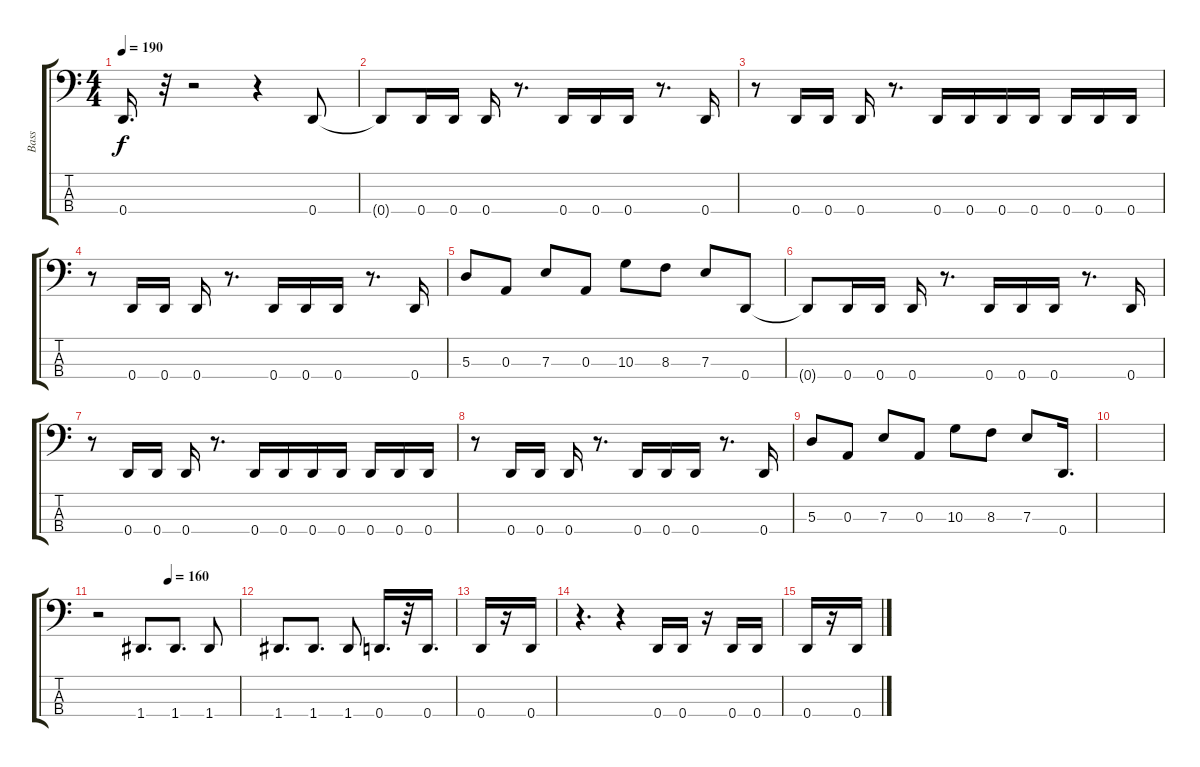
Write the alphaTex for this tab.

\track ("Bass" "Bass") {instrument electricbasspick}
\staff {score tabs}
\tuning (G2 D2 A1 D1) {hide}
\ts (4 4)
\tempo 190
\clef f4
\ks c
0.4.16{d dy f} r.32 r.2 r.4 0.4.8 |
0.4{t}.8 0.4.16 0.4.16 0.4.16 r.8{d} 0.4.16 0.4.16 0.4.16 r.8{d} 0.4.16 |
r.8 0.4.16 0.4.16 0.4.16 r.8{d} 0.4.16 0.4.16 0.4.16 0.4.16 0.4.16 0.4.16 0.4.16 |
r.8 0.4.16 0.4.16 0.4.16 r.8{d} 0.4.16 0.4.16 0.4.16 r.8{d} 0.4.16 |
5.3.8 0.3.8 7.3.8 0.3.8 10.3.8 8.3.8 7.3.8 0.4.8 |
0.4{t}.8 0.4.16 0.4.16 0.4.16 r.8{d} 0.4.16 0.4.16 0.4.16 r.8{d} 0.4.16 |
r.8 0.4.16 0.4.16 0.4.16 r.8{d} 0.4.16 0.4.16 0.4.16 0.4.16 0.4.16 0.4.16 0.4.16 |
r.8 0.4.16 0.4.16 0.4.16 r.8{d} 0.4.16 0.4.16 0.4.16 r.8{d} 0.4.16 |
5.3.8 0.3.8 7.3.8 0.3.8 10.3.8 8.3.8 7.3.8 0.4.16{d} |
|
\tempo (160 0.5)
r.2 1.4.8{d} 1.4.8{d} 1.4.8 |
1.4.8{d} 1.4.8{d} 1.4.8 0.4.16{d} r.32 0.4.16{d} |
0.4.16 r.16 0.4.16 |
r.4{d} r.4 0.4.16 0.4.16 r.16 0.4.16 0.4.16 |
0.4.16 r.16 0.4.16
